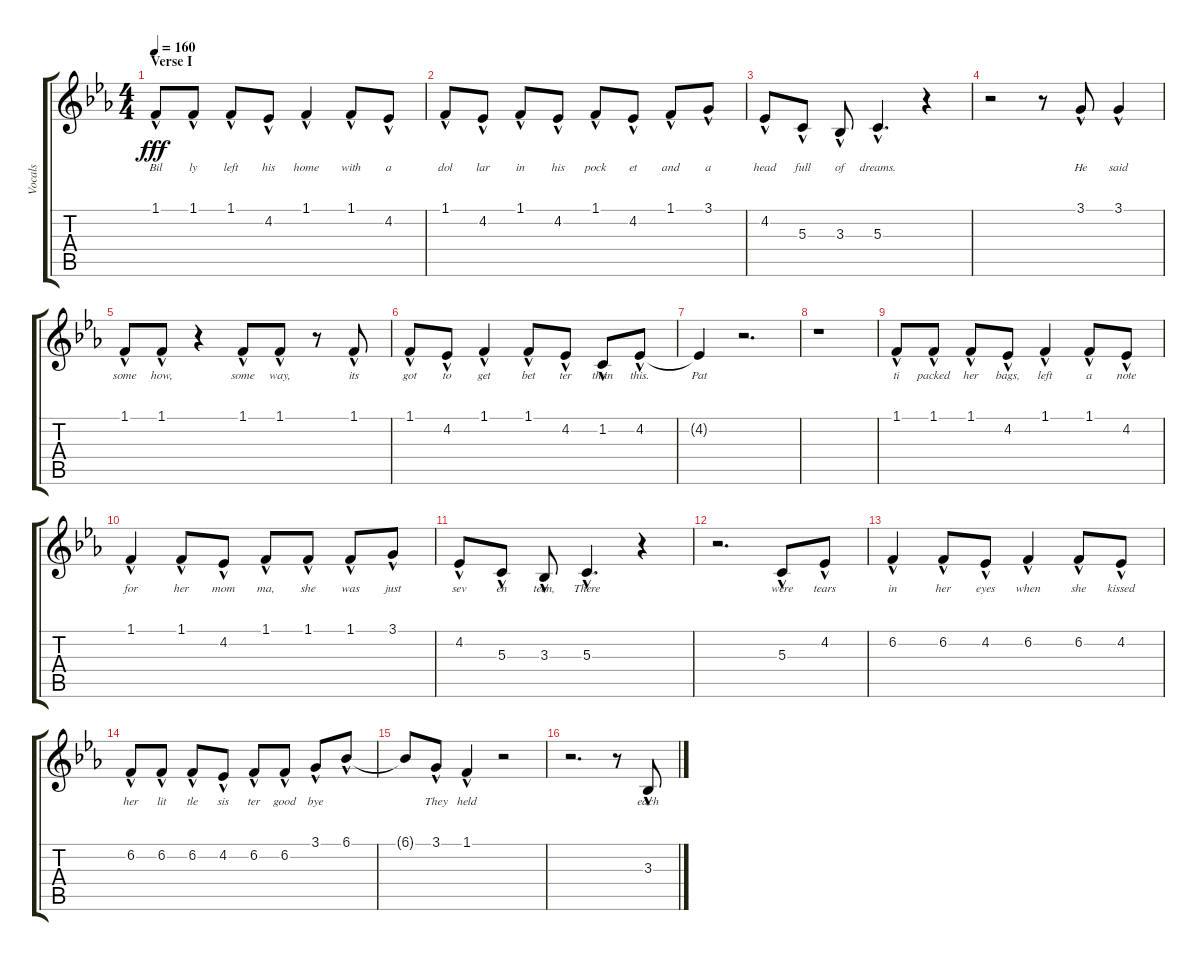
\track ("Vocals" "Vocals") {instrument lead2sawtooth}
\staff {score tabs}
\tuning (E4 B3 G3 D3 A2 E2) {hide}
\ts (4 4)
\section ("" "Verse I")
\tempo 160
\clef g2
\ks eb
1.1{hac}.8{lyrics (0 "Bil") lyrics (1 "") lyrics (2 "") lyrics (3 "") lyrics (4 "") dy fff} 1.1{hac}.8{lyrics (0 "ly") lyrics (1 "") lyrics (2 "") lyrics (3 "") lyrics (4 "")} 1.1{hac}.8{lyrics (0 "left") lyrics (1 "") lyrics (2 "") lyrics (3 "") lyrics (4 "")} 4.2{hac}.8{lyrics (0 "his") lyrics (1 "") lyrics (2 "") lyrics (3 "") lyrics (4 "")} 1.1{hac}.4{lyrics (0 "home") lyrics (1 "") lyrics (2 "") lyrics (3 "") lyrics (4 "")} 1.1{hac}.8{lyrics (0 "with") lyrics (1 "") lyrics (2 "") lyrics (3 "") lyrics (4 "")} 4.2{hac}.8{lyrics (0 "a") lyrics (1 "") lyrics (2 "") lyrics (3 "") lyrics (4 "")} |
1.1{hac}.8{lyrics (0 "dol") lyrics (1 "") lyrics (2 "") lyrics (3 "") lyrics (4 "")} 4.2{hac}.8{lyrics (0 "lar") lyrics (1 "") lyrics (2 "") lyrics (3 "") lyrics (4 "")} 1.1{hac}.8{lyrics (0 "in") lyrics (1 "") lyrics (2 "") lyrics (3 "") lyrics (4 "")} 4.2{hac}.8{lyrics (0 "his") lyrics (1 "") lyrics (2 "") lyrics (3 "") lyrics (4 "")} 1.1{hac}.8{lyrics (0 "pock") lyrics (1 "") lyrics (2 "") lyrics (3 "") lyrics (4 "")} 4.2{hac}.8{lyrics (0 "et") lyrics (1 "") lyrics (2 "") lyrics (3 "") lyrics (4 "")} 1.1{hac}.8{lyrics (0 "and") lyrics (1 "") lyrics (2 "") lyrics (3 "") lyrics (4 "")} 3.1{hac}.8{lyrics (0 "a") lyrics (1 "") lyrics (2 "") lyrics (3 "") lyrics (4 "")} |
4.2{hac}.8{lyrics (0 "head") lyrics (1 "") lyrics (2 "") lyrics (3 "") lyrics (4 "")} 5.3{hac}.8{lyrics (0 "full") lyrics (1 "") lyrics (2 "") lyrics (3 "") lyrics (4 "")} 3.3{hac}.8{lyrics (0 "of") lyrics (1 "") lyrics (2 "") lyrics (3 "") lyrics (4 "")} 5.3{hac}.4{d lyrics (0 "dreams.") lyrics (1 "") lyrics (2 "") lyrics (3 "") lyrics (4 "")} r.4 |
r.2 r.8 3.1{hac}.8{lyrics (0 "He") lyrics (1 "") lyrics (2 "") lyrics (3 "") lyrics (4 "")} 3.1{hac}.4{lyrics (0 "said") lyrics (1 "") lyrics (2 "") lyrics (3 "") lyrics (4 "")} |
1.1{hac}.8{lyrics (0 "some") lyrics (1 "") lyrics (2 "") lyrics (3 "") lyrics (4 "")} 1.1{hac}.8{lyrics (0 "how,") lyrics (1 "") lyrics (2 "") lyrics (3 "") lyrics (4 "")} r.4 1.1{hac}.8{lyrics (0 "some") lyrics (1 "") lyrics (2 "") lyrics (3 "") lyrics (4 "")} 1.1{hac}.8{lyrics (0 "way,") lyrics (1 "") lyrics (2 "") lyrics (3 "") lyrics (4 "")} r.8 1.1{hac}.8{lyrics (0 "its") lyrics (1 "") lyrics (2 "") lyrics (3 "") lyrics (4 "")} |
1.1{hac}.8{lyrics (0 "got") lyrics (1 "") lyrics (2 "") lyrics (3 "") lyrics (4 "")} 4.2{hac}.8{lyrics (0 "to") lyrics (1 "") lyrics (2 "") lyrics (3 "") lyrics (4 "")} 1.1{hac}.4{lyrics (0 "get") lyrics (1 "") lyrics (2 "") lyrics (3 "") lyrics (4 "")} 1.1{hac}.8{lyrics (0 "bet") lyrics (1 "") lyrics (2 "") lyrics (3 "") lyrics (4 "")} 4.2{hac}.8{lyrics (0 "ter") lyrics (1 "") lyrics (2 "") lyrics (3 "") lyrics (4 "")} 1.2{hac}.8{lyrics (0 "than") lyrics (1 "") lyrics (2 "") lyrics (3 "") lyrics (4 "")} 4.2{hac}.8{lyrics (0 "this.") lyrics (1 "") lyrics (2 "") lyrics (3 "") lyrics (4 "")} |
4.2{t}.4{lyrics (0 "Pat") lyrics (1 "") lyrics (2 "") lyrics (3 "") lyrics (4 "")} r.2{d} |
r.1 |
1.1{hac}.8{lyrics (0 "ti") lyrics (1 "") lyrics (2 "") lyrics (3 "") lyrics (4 "")} 1.1{hac}.8{lyrics (0 "packed") lyrics (1 "") lyrics (2 "") lyrics (3 "") lyrics (4 "")} 1.1{hac}.8{lyrics (0 "her") lyrics (1 "") lyrics (2 "") lyrics (3 "") lyrics (4 "")} 4.2{hac}.8{lyrics (0 "bags,") lyrics (1 "") lyrics (2 "") lyrics (3 "") lyrics (4 "")} 1.1{hac}.4{lyrics (0 "left") lyrics (1 "") lyrics (2 "") lyrics (3 "") lyrics (4 "")} 1.1{hac}.8{lyrics (0 "a") lyrics (1 "") lyrics (2 "") lyrics (3 "") lyrics (4 "")} 4.2{hac}.8{lyrics (0 "note") lyrics (1 "") lyrics (2 "") lyrics (3 "") lyrics (4 "")} |
1.1{hac}.4{lyrics (0 "for") lyrics (1 "") lyrics (2 "") lyrics (3 "") lyrics (4 "")} 1.1{hac}.8{lyrics (0 "her") lyrics (1 "") lyrics (2 "") lyrics (3 "") lyrics (4 "")} 4.2{hac}.8{lyrics (0 "mom") lyrics (1 "") lyrics (2 "") lyrics (3 "") lyrics (4 "")} 1.1{hac}.8{lyrics (0 "ma,") lyrics (1 "") lyrics (2 "") lyrics (3 "") lyrics (4 "")} 1.1{hac}.8{lyrics (0 "she") lyrics (1 "") lyrics (2 "") lyrics (3 "") lyrics (4 "")} 1.1{hac}.8{lyrics (0 "was") lyrics (1 "") lyrics (2 "") lyrics (3 "") lyrics (4 "")} 3.1{hac}.8{lyrics (0 "just") lyrics (1 "") lyrics (2 "") lyrics (3 "") lyrics (4 "")} |
4.2{hac}.8{lyrics (0 "sev") lyrics (1 "") lyrics (2 "") lyrics (3 "") lyrics (4 "")} 5.3{hac}.8{lyrics (0 "en") lyrics (1 "") lyrics (2 "") lyrics (3 "") lyrics (4 "")} 3.3{hac}.8{lyrics (0 "teen,") lyrics (1 "") lyrics (2 "") lyrics (3 "") lyrics (4 "")} 5.3{hac}.4{d lyrics (0 "There") lyrics (1 "") lyrics (2 "") lyrics (3 "") lyrics (4 "")} r.4 |
r.2{d} 5.3{hac}.8{lyrics (0 "were") lyrics (1 "") lyrics (2 "") lyrics (3 "") lyrics (4 "")} 4.2{hac}.8{lyrics (0 "tears") lyrics (1 "") lyrics (2 "") lyrics (3 "") lyrics (4 "")} |
6.2{hac}.4{lyrics (0 "in") lyrics (1 "") lyrics (2 "") lyrics (3 "") lyrics (4 "")} 6.2{hac}.8{lyrics (0 "her") lyrics (1 "") lyrics (2 "") lyrics (3 "") lyrics (4 "")} 4.2{hac}.8{lyrics (0 "eyes") lyrics (1 "") lyrics (2 "") lyrics (3 "") lyrics (4 "")} 6.2{hac}.4{lyrics (0 "when") lyrics (1 "") lyrics (2 "") lyrics (3 "") lyrics (4 "")} 6.2{hac}.8{lyrics (0 "she") lyrics (1 "") lyrics (2 "") lyrics (3 "") lyrics (4 "")} 4.2{hac}.8{lyrics (0 "kissed") lyrics (1 "") lyrics (2 "") lyrics (3 "") lyrics (4 "")} |
6.2{hac}.8{lyrics (0 "her") lyrics (1 "") lyrics (2 "") lyrics (3 "") lyrics (4 "")} 6.2{hac}.8{lyrics (0 "lit") lyrics (1 "") lyrics (2 "") lyrics (3 "") lyrics (4 "")} 6.2{hac}.8{lyrics (0 "tle") lyrics (1 "") lyrics (2 "") lyrics (3 "") lyrics (4 "")} 4.2{hac}.8{lyrics (0 "sis") lyrics (1 "") lyrics (2 "") lyrics (3 "") lyrics (4 "")} 6.2{hac}.8{lyrics (0 "ter") lyrics (1 "") lyrics (2 "") lyrics (3 "") lyrics (4 "")} 6.2{hac}.8{lyrics (0 "good") lyrics (1 "") lyrics (2 "") lyrics (3 "") lyrics (4 "")} 3.1{hac}.8{lyrics (0 "bye") lyrics (1 "") lyrics (2 "") lyrics (3 "") lyrics (4 "")} 6.1{hac}.8{lyrics (0 "") lyrics (1 "") lyrics (2 "") lyrics (3 "") lyrics (4 "")} |
6.1{t}.8{lyrics (0 "") lyrics (1 "") lyrics (2 "") lyrics (3 "") lyrics (4 "")} 3.1{hac}.8{lyrics (0 "They") lyrics (1 "") lyrics (2 "") lyrics (3 "") lyrics (4 "")} 1.1{hac}.4{lyrics (0 "held") lyrics (1 "") lyrics (2 "") lyrics (3 "") lyrics (4 "")} r.2 |
r.2{d} r.8 3.3{hac}.8{lyrics (0 "each") lyrics (1 "") lyrics (2 "") lyrics (3 "") lyrics (4 "")}
